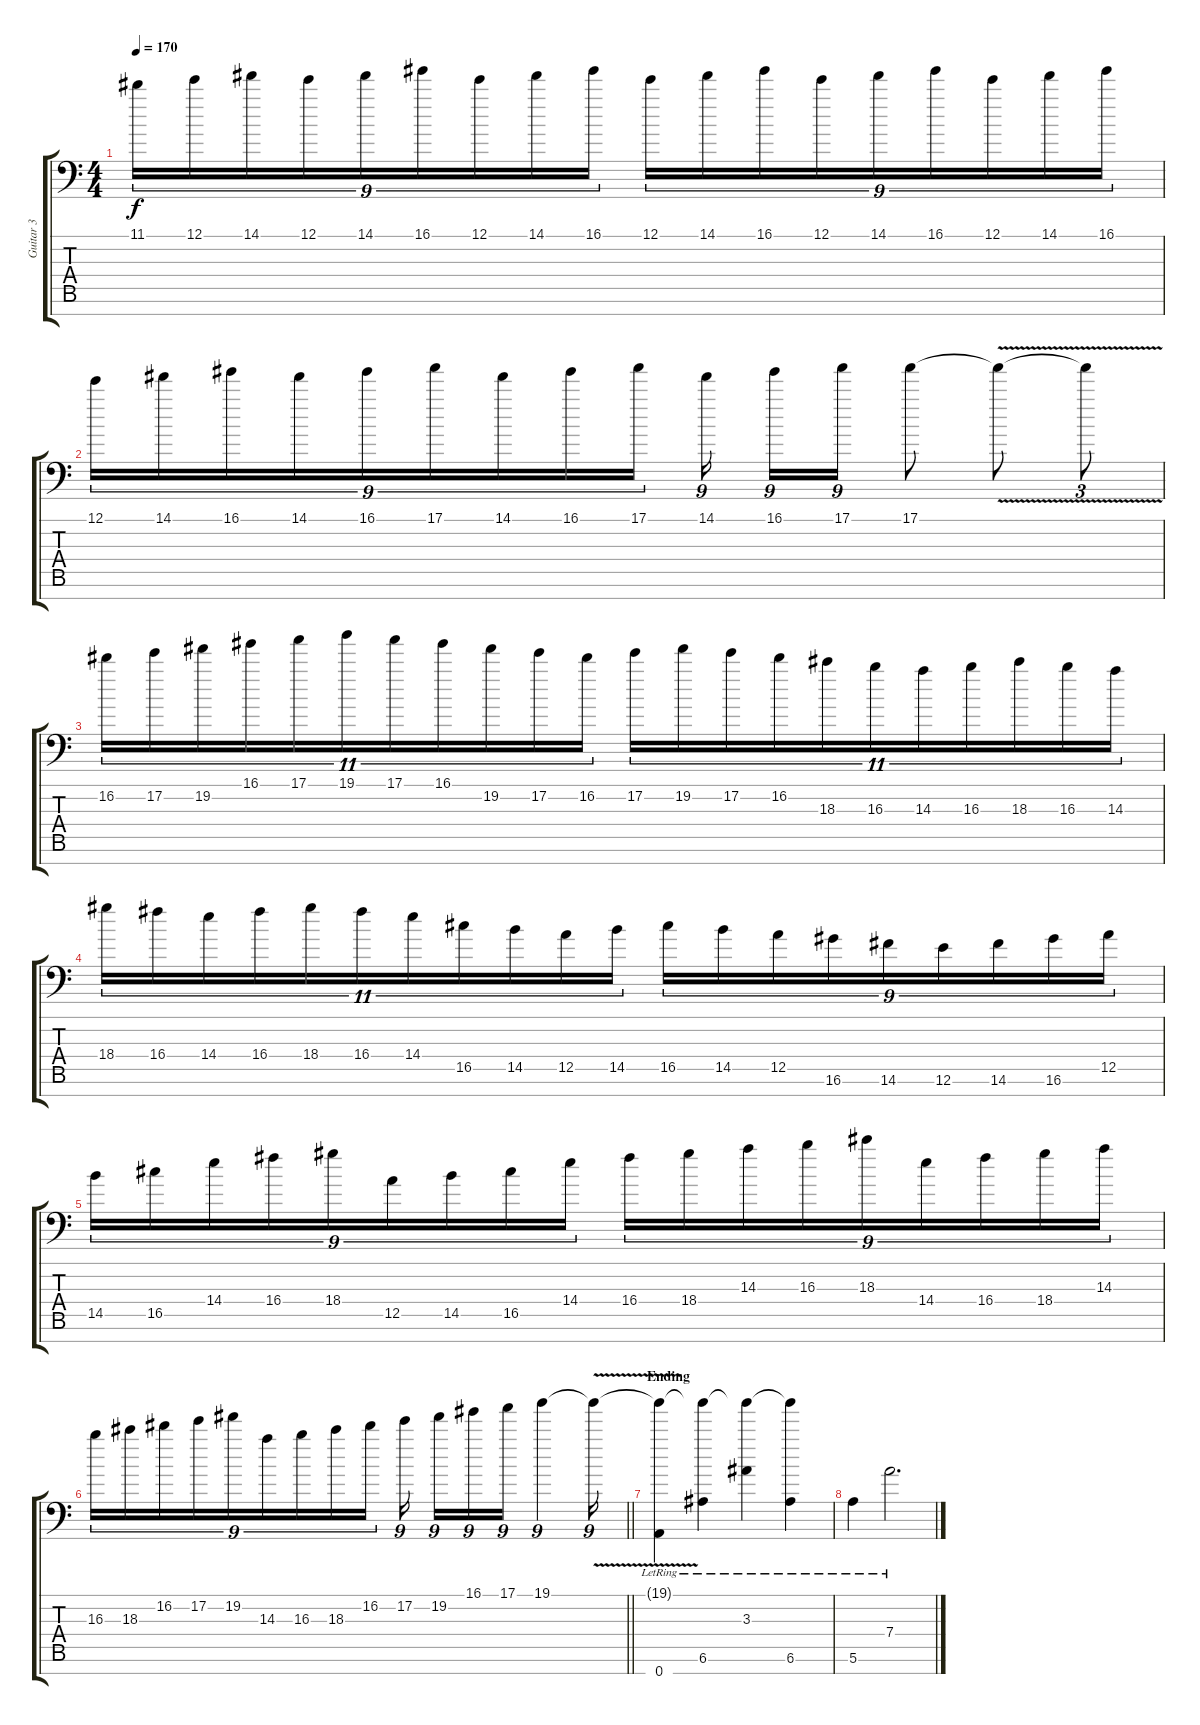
\track ("Guitar 3" "Guitar 3") {instrument overdrivenguitar}
\staff {score tabs}
\tuning (E4 B3 G3 D3 A2 E2 A1) {hide}
\ts (4 4)
\tempo 170
\clef f4
\ks c
11.1.16{tu (9 8) dy f} 12.1.16{tu (9 8)} 14.1.16{tu (9 8)} 12.1.16{tu (9 8)} 14.1.16{tu (9 8)} 16.1.16{tu (9 8)} 12.1.16{tu (9 8)} 14.1.16{tu (9 8)} 16.1.16{tu (9 8)} 12.1.16{tu (9 8)} 14.1.16{tu (9 8)} 16.1.16{tu (9 8)} 12.1.16{tu (9 8)} 14.1.16{tu (9 8)} 16.1.16{tu (9 8)} 12.1.16{tu (9 8)} 14.1.16{tu (9 8)} 16.1.16{tu (9 8)} |
12.1.16{tu (9 8)} 14.1.16{tu (9 8)} 16.1.16{tu (9 8)} 14.1.16{tu (9 8)} 16.1.16{tu (9 8)} 17.1.16{tu (9 8)} 14.1.16{tu (9 8)} 16.1.16{tu (9 8)} 17.1.16{tu (9 8)} 14.1.16{tu (9 8)} 16.1.16{tu (9 8)} 17.1.16{tu (9 8)} 17.1.8 17.1{v t}.8 17.1{t}.8{tu (3 2)} |
16.2.16{tu (11 8)} 17.2.16{tu (11 8)} 19.2.16{tu (11 8)} 16.1.16{tu (11 8)} 17.1.16{tu (11 8)} 19.1.16{tu (11 8)} 17.1.16{tu (11 8)} 16.1.16{tu (11 8)} 19.2.16{tu (11 8)} 17.2.16{tu (11 8)} 16.2.16{tu (11 8)} 17.2.16{tu (11 8)} 19.2.16{tu (11 8)} 17.2.16{tu (11 8)} 16.2.16{tu (11 8)} 18.3.16{tu (11 8)} 16.3.16{tu (11 8)} 14.3.16{tu (11 8)} 16.3.16{tu (11 8)} 18.3.16{tu (11 8)} 16.3.16{tu (11 8)} 14.3.16{tu (11 8)} |
18.4.16{tu (11 8)} 16.4.16{tu (11 8)} 14.4.16{tu (11 8)} 16.4.16{tu (11 8)} 18.4.16{tu (11 8)} 16.4.16{tu (11 8)} 14.4.16{tu (11 8)} 16.5.16{tu (11 8)} 14.5.16{tu (11 8)} 12.5.16{tu (11 8)} 14.5.16{tu (11 8)} 16.5.16{tu (9 8)} 14.5.16{tu (9 8)} 12.5.16{tu (9 8)} 16.6.16{tu (9 8)} 14.6.16{tu (9 8)} 12.6.16{tu (9 8)} 14.6.16{tu (9 8)} 16.6.16{tu (9 8)} 12.5.16{tu (9 8)} |
14.5.16{tu (9 8)} 16.5.16{tu (9 8)} 14.4.16{tu (9 8)} 16.4.16{tu (9 8)} 18.4.16{tu (9 8)} 12.5.16{tu (9 8)} 14.5.16{tu (9 8)} 16.5.16{tu (9 8)} 14.4.16{tu (9 8)} 16.4.16{tu (9 8)} 18.4.16{tu (9 8)} 14.3.16{tu (9 8)} 16.3.16{tu (9 8)} 18.3.16{tu (9 8)} 14.4.16{tu (9 8)} 16.4.16{tu (9 8)} 18.4.16{tu (9 8)} 14.3.16{tu (9 8)} |
\barLineRight lightlight
16.3.16{tu (9 8)} 18.3.16{tu (9 8)} 16.2.16{tu (9 8)} 17.2.16{tu (9 8)} 19.2.16{tu (9 8)} 14.3.16{tu (9 8)} 16.3.16{tu (9 8)} 18.3.16{tu (9 8)} 16.2.16{tu (9 8)} 17.2.16{tu (9 8)} 19.2.16{tu (9 8)} 16.1.16{tu (9 8)} 17.1.16{tu (9 8)} 19.1.4{tu (9 8)} 19.1{v t}.16{tu (9 8)} |
\section ("" "Ending")
(19.1{t} 0.7{lr}).4 (19.1{t} 6.6{lr}).4 (19.1{t} 3.3{lr}).4 (19.1{t} 6.6{lr}).4 |
5.6{lr}.4 7.4{lr}.2{d}
